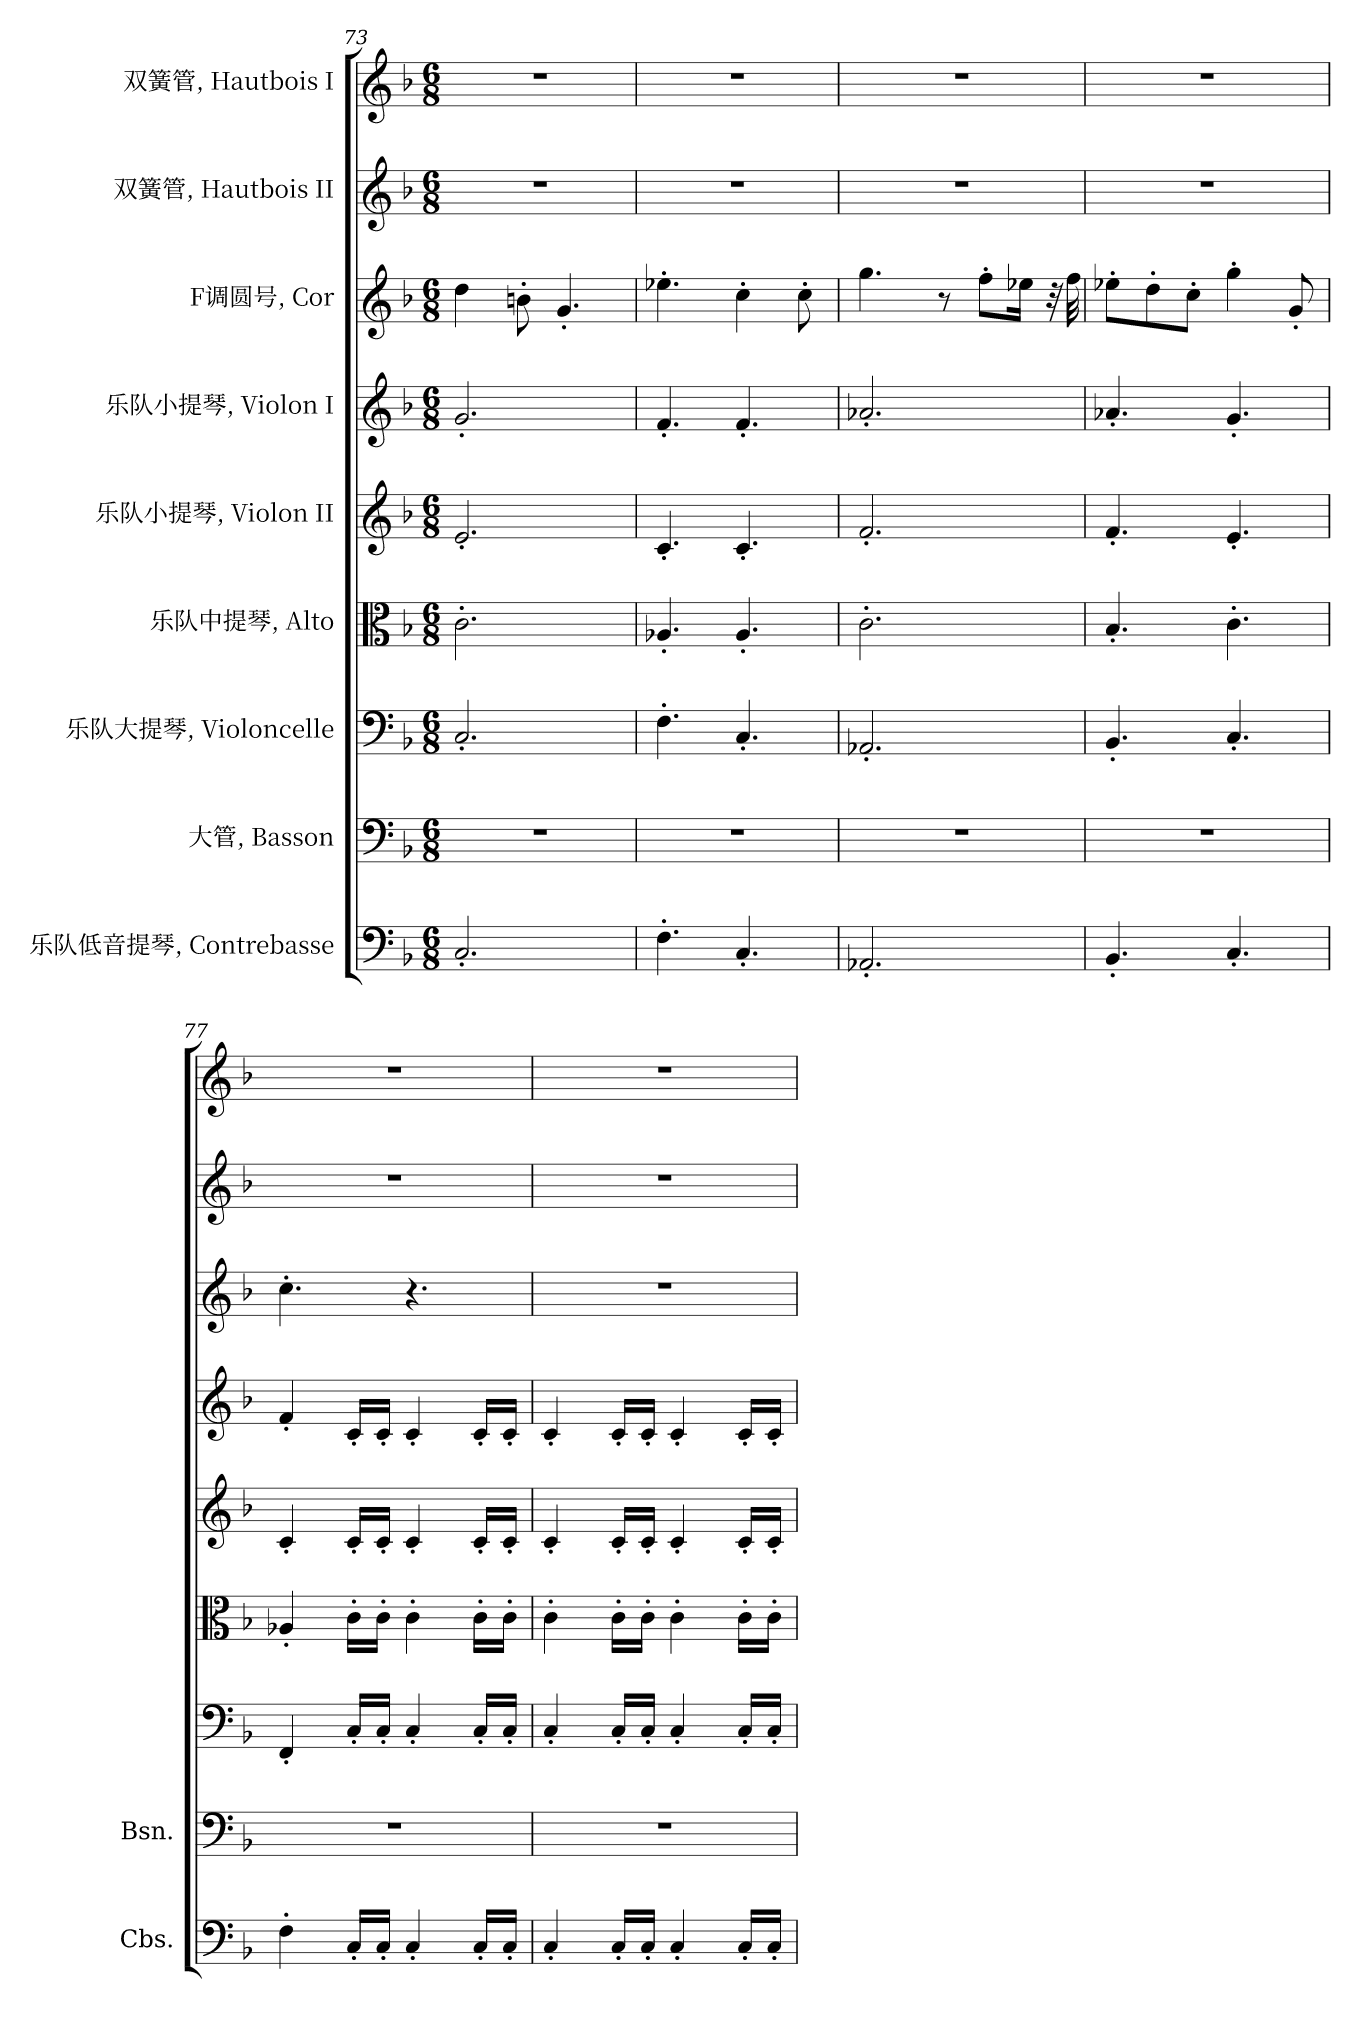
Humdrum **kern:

**kern	**kern	**kern	**kern	**kern	**kern	**kern	**kern	**kern
*part9	*part8	*part7	*part6	*part5	*part4	*part3	*part2	*part1
*staff9	*staff8	*staff7	*staff6	*staff5	*staff4	*staff3	*staff2	*staff1
*I"乐队低音提琴, Contrebasse	*I"大管, Basson	*I"乐队大提琴, Violoncelle	*I"乐队中提琴, Alto	*I"乐队小提琴, Violon II	*I"乐队小提琴, Violon I	*I"F调圆号, Cor	*I"双簧管, Hautbois II	*I"双簧管, Hautbois I
*I'Cbs.	*I'Bsn.	*	*	*	*	*	*	*
*clefF4	*clefF4	*clefF4	*clefC3	*clefG2	*clefG2	*clefG2	*clefG2	*clefG2
*ITrd7c12	*	*	*	*	*	*ITrd4c7	*	*
*k[b-]	*k[b-]	*k[b-]	*k[b-]	*k[b-]	*k[b-]	*k[b-e-]	*k[b-]	*k[b-]
*M6/8	*M6/8	*M6/8	*M6/8	*M6/8	*M6/8	*M6/8	*M6/8	*M6/8
=73	=73	=73	=73	=73	=73	=73	=73	=73
2.CC'/	2.r	2.C'/	2.c'\	2.e'/	2.g'/	4g\	2.r	2.r
.	.	.	.	.	.	8en'\	.	.
.	.	.	.	.	.	4.c'/	.	.
=74	=74	=74	=74	=74	=74	=74	=74	=74
4.FF'\	2.r	4.F'\	4.A-X'/	4.c'/	4.f'/	4.a-X'\	2.r	2.r
4.CC'/	.	4.C'/	4.A-'/	4.c'/	4.f'/	4f'\	.	.
.	.	.	.	.	.	8f'\	.	.
=75	=75	=75	=75	=75	=75	=75	=75	=75
2.AAA-X'/	2.r	2.AA-X'/	2.c'\	2.f'/	2.a-X'/	4.cc\	2.r	2.r
.	.	.	.	.	.	8r	.	.
.	.	.	.	.	.	8b-'\L	.	.
.	.	.	.	.	.	16a-X\Jk	.	.
.	.	.	.	.	.	32r	.	.
.	.	.	.	.	.	32b-\	.	.
=76	=76	=76	=76	=76	=76	=76	=76	=76
4.BBB-'/	2.r	4.BB-'/	4.B-'/	4.f'/	4.a-X'/	8a-X'\L	2.r	2.r
.	.	.	.	.	.	8g'\	.	.
.	.	.	.	.	.	8f'\J	.	.
4.CC'/	.	4.C'/	4.c'\	4.e'/	4.g'/	4cc'\	.	.
.	.	.	.	.	.	8c'/	.	.
=77	=77	=77	=77	=77	=77	=77	=77	=77
4FF'\	2.r	4FF'/	4A-X'/	4c'/	4f'/	4.f'\	2.r	2.r
16CC'/LL	.	16C'/LL	16c'\LL	16c'/LL	16c'/LL	.	.	.
16CC'/JJ	.	16C'/JJ	16c'\JJ	16c'/JJ	16c'/JJ	.	.	.
4CC'/	.	4C'/	4c'\	4c'/	4c'/	4.r	.	.
16CC'/LL	.	16C'/LL	16c'\LL	16c'/LL	16c'/LL	.	.	.
16CC'/JJ	.	16C'/JJ	16c'\JJ	16c'/JJ	16c'/JJ	.	.	.
!!LO:PB:g=z
=78	=78	=78	=78	=78	=78	=78	=78	=78
4CC'/	2.r	4C'/	4c'\	4c'/	4c'/	2.r	2.r	2.r
16CC'/LL	.	16C'/LL	16c'\LL	16c'/LL	16c'/LL	.	.	.
16CC'/JJ	.	16C'/JJ	16c'\JJ	16c'/JJ	16c'/JJ	.	.	.
4CC'/	.	4C'/	4c'\	4c'/	4c'/	.	.	.
16CC'/LL	.	16C'/LL	16c'\LL	16c'/LL	16c'/LL	.	.	.
16CC'/JJ	.	16C'/JJ	16c'\JJ	16c'/JJ	16c'/JJ	.	.	.
=	=	=	=	=	=	=	=	=
*-	*-	*-	*-	*-	*-	*-	*-	*-
